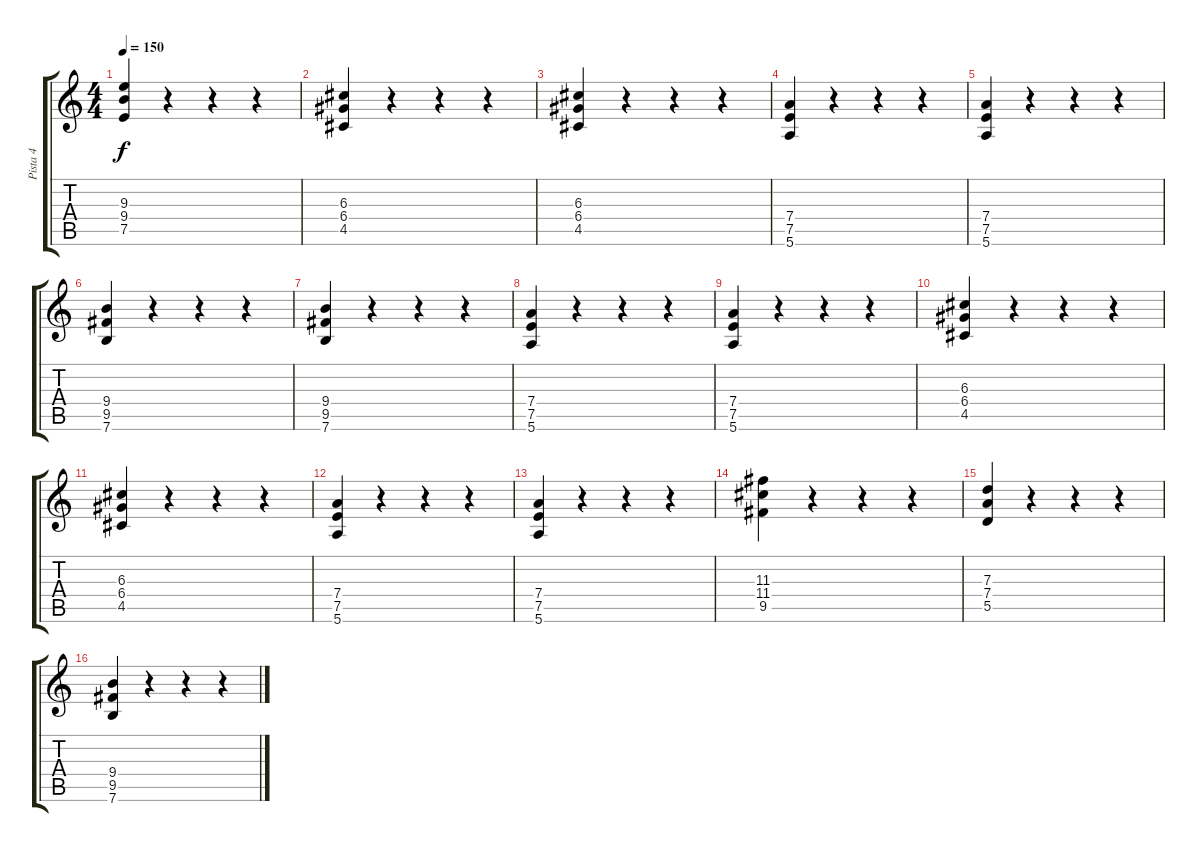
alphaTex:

\track ("Pista 4" "Pista 4") {instrument electricguitarclean}
\staff {score tabs}
\tuning (E4 B3 G3 D3 A2 E2) {hide}
\ts (4 4)
\tempo 150
\clef g2
\ks c
(9.3 9.4 7.5).4{dy f} r.4 r.4 r.4 |
(6.3 6.4 4.5).4 r.4 r.4 r.4 |
(6.3 6.4 4.5).4 r.4 r.4 r.4 |
(7.4 7.5 5.6).4 r.4 r.4 r.4 |
(7.4 7.5 5.6).4 r.4 r.4 r.4 |
(9.4 9.5 7.6).4 r.4 r.4 r.4 |
(9.4 9.5 7.6).4 r.4 r.4 r.4 |
(7.4 7.5 5.6).4 r.4 r.4 r.4 |
(7.4 7.5 5.6).4 r.4 r.4 r.4 |
(6.3 6.4 4.5).4 r.4 r.4 r.4 |
(6.3 6.4 4.5).4 r.4 r.4 r.4 |
(7.4 7.5 5.6).4 r.4 r.4 r.4 |
(7.4 7.5 5.6).4 r.4 r.4 r.4 |
(11.3 11.4 9.5).4 r.4 r.4 r.4 |
(7.3 7.4 5.5).4 r.4 r.4 r.4 |
(9.4 9.5 7.6).4 r.4 r.4 r.4
